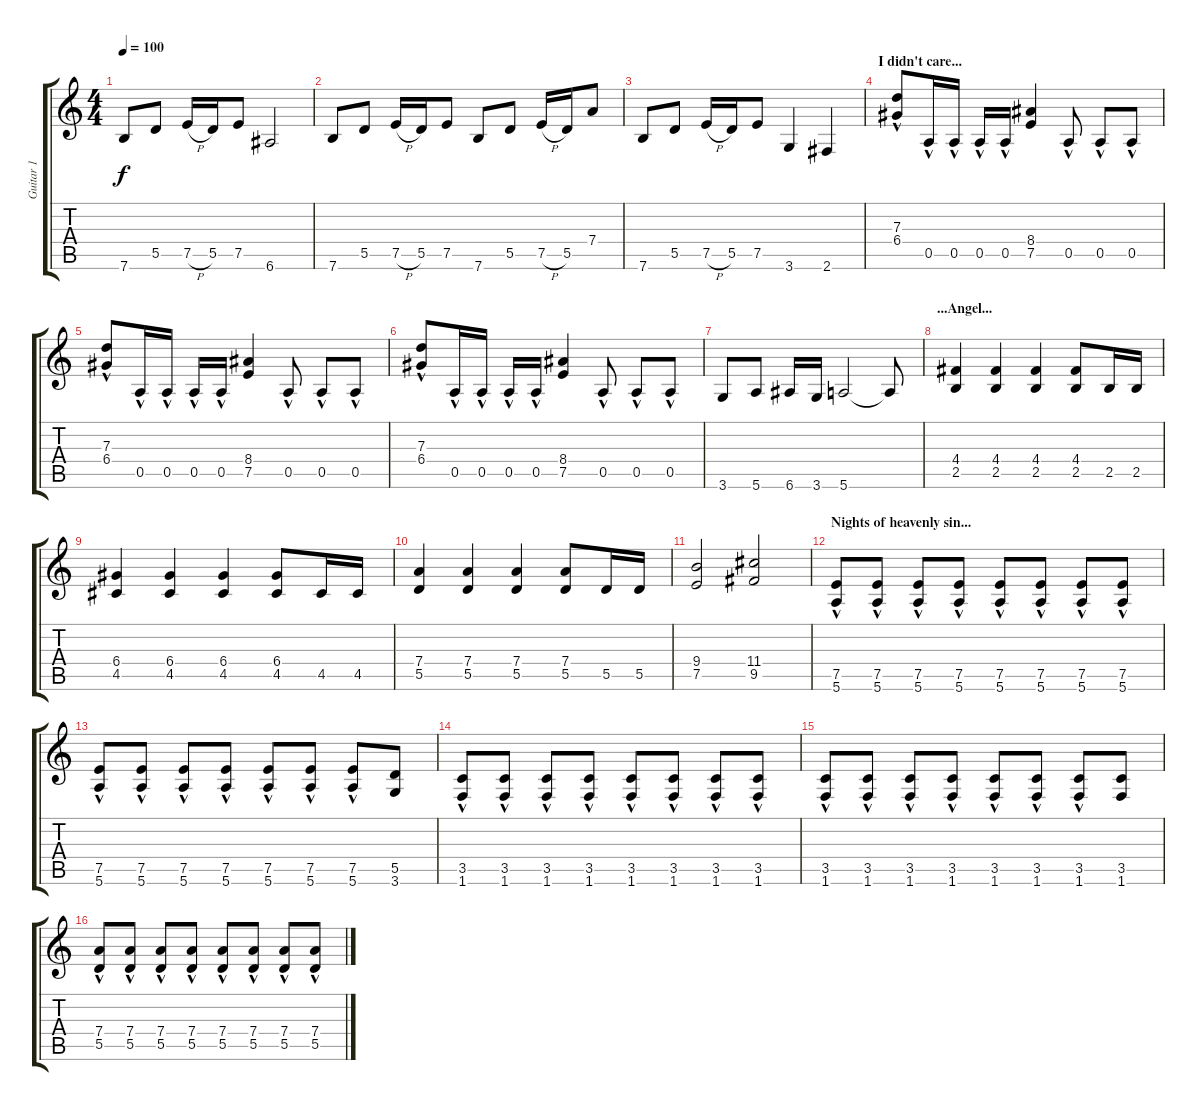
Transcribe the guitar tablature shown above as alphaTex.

\track ("Guitar 1" "Guitar 1") {instrument distortionguitar}
\staff {score tabs}
\tuning (E4 B3 G3 D3 A2 E2) {hide}
\ts (4 4)
\tempo 100
\clef g2
\ks c
7.6.8{dy f} 5.5.8 7.5{h}.16 5.5.16 7.5.8 6.6.2 |
7.6.8 5.5.8 7.5{h}.16 5.5.16 7.5.8 7.6.8 5.5.8 7.5{h}.16 5.5.16 7.4.8 |
7.6.8 5.5.8 7.5{h}.16 5.5.16 7.5.8 3.6.4 2.6.4 |
\section ("" "I didn't care...")
(7.3{hac} 6.4{hac}).8 0.5{hac}.16 0.5{hac}.16 0.5{hac}.16 0.5{hac}.16 (8.4 7.5).4 0.5{hac}.8 0.5{hac}.8 0.5{hac}.8 |
(7.3{hac} 6.4{hac}).8 0.5{hac}.16 0.5{hac}.16 0.5{hac}.16 0.5{hac}.16 (8.4 7.5).4 0.5{hac}.8 0.5{hac}.8 0.5{hac}.8 |
(7.3{hac} 6.4{hac}).8 0.5{hac}.16 0.5{hac}.16 0.5{hac}.16 0.5{hac}.16 (8.4 7.5).4 0.5{hac}.8 0.5{hac}.8 0.5{hac}.8 |
3.6.8 5.6.8 6.6.16 3.6.16 5.6.2 5.6{t}.8 |
\section ("" "...Angel...")
(4.4 2.5).4 (4.4 2.5).4 (4.4 2.5).4 (4.4 2.5).8 2.5.16 2.5.16 |
(6.4 4.5).4 (6.4 4.5).4 (6.4 4.5).4 (6.4 4.5).8 4.5.16 4.5.16 |
(7.4 5.5).4 (7.4 5.5).4 (7.4 5.5).4 (7.4 5.5).8 5.5.16 5.5.16 |
(9.4 7.5).2 (11.4 9.5).2 |
\section ("" "Nights of heavenly sin...")
(7.5{hac} 5.6{hac}).8 (7.5{hac} 5.6{hac}).8 (7.5{hac} 5.6{hac}).8 (7.5{hac} 5.6{hac}).8 (7.5{hac} 5.6{hac}).8 (7.5{hac} 5.6{hac}).8 (7.5{hac} 5.6{hac}).8 (7.5{hac} 5.6{hac}).8 |
(7.5{hac} 5.6{hac}).8 (7.5{hac} 5.6{hac}).8 (7.5{hac} 5.6{hac}).8 (7.5{hac} 5.6{hac}).8 (7.5{hac} 5.6{hac}).8 (7.5{hac} 5.6{hac}).8 (7.5{hac} 5.6{hac}).8 (5.5 3.6).8 |
(3.5{hac} 1.6{hac}).8 (3.5{hac} 1.6{hac}).8 (3.5{hac} 1.6{hac}).8 (3.5{hac} 1.6{hac}).8 (3.5{hac} 1.6{hac}).8 (3.5{hac} 1.6{hac}).8 (3.5{hac} 1.6{hac}).8 (3.5{hac} 1.6{hac}).8 |
(3.5{hac} 1.6{hac}).8 (3.5{hac} 1.6{hac}).8 (3.5{hac} 1.6{hac}).8 (3.5{hac} 1.6{hac}).8 (3.5{hac} 1.6{hac}).8 (3.5{hac} 1.6{hac}).8 (3.5{hac} 1.6{hac}).8 (3.5 1.6).8 |
(7.4{hac} 5.5{hac}).8 (7.4{hac} 5.5{hac}).8 (7.4{hac} 5.5{hac}).8 (7.4{hac} 5.5{hac}).8 (7.4{hac} 5.5{hac}).8 (7.4{hac} 5.5{hac}).8 (7.4{hac} 5.5{hac}).8 (7.4{hac} 5.5{hac}).8
